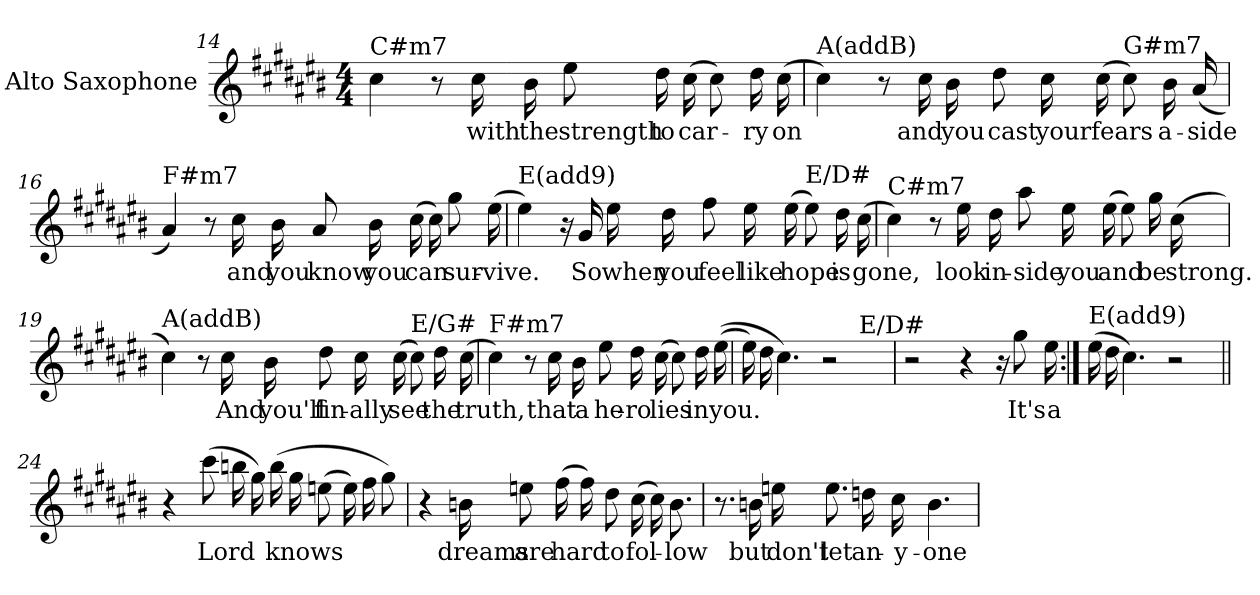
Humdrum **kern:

**kern	**text
*part1	*part1
*staff1	*staff1
*I"Alto Saxophone	*
*I'A. Sax.	*
*clefG2	*
*ITrd5c9	*
*k[f#c#g#d#]	*
*E:	*
*M4/4	*
=14	=14
!LO:TX:a:t=C#m7	!
4e	.
8r	.
16e	-with
16d#	-the
8g#L	-strength
16f#	-to
(16e	-car-
8eL)	.
16f#	-ry
(16e	-on
=15	=15
!LO:TX:a:t=A(addB)	!
4e)	.
8r	.
16e	-and
16d#	-you
8f#L	-cast
16e	-your
(16e	-fears
!LO:TX:a:t=G#m7	!
8eL)	.
16d#	-a-
(16c#	-side
=16	=16
!LO:TX:a:t=F#m7	!
4c#)	.
8r	.
16e	-and
16d#	-you
8c#L	-know
16d#	-you
(16e	-can
16eLL)	.
8b	-sur-
(16g#	-vive.
=17	=17
!LO:TX:a:t=E(add9)	!
4g#)	.
16r	.
16B	-So
16g#	-when
16f#	-you
8aL	-feel
16g#	-like
(16g#	-hope
!LO:TX:a:t=E/D#	!
8g#L)	.
16f#	-is
(16e	-gone,
=18	=18
!LO:TX:a:t=C#m7	!
4e)	.
8r	.
16g#	-look
16f#	-in-
8cc#L	-side
16g#	-you
(16g#	-and
8g#L)	.
16b	-be
(16e	-strong.
=19	=19
!LO:TX:a:t=A(addB)	!
4e)	.
8r	.
16e	-And
16d#	-you'll
8f#L	-fin-
16e	-ally
(16e	-see
!LO:TX:a:t=E/G#	!
8eL)	.
16f#	-the
(16e	-truth,
!!LO:LB:g=z
=20	=20
!LO:TX:a:t=F#m7	!
4e)	.
8r	.
16e	-that
16d#	-a
8g#L	-he-
16f#	-ro
(16e	-lies
8eL)	.
16f#	-in
((16g#	-you.
=21	=21
!LO:TX:a:t=E(add9)	!
*^	*
16g#LL)	2.ryy	.
16f#	.	.
4.e)	.	.
2r	.	.
!	!LO:TX:a:t=E/D#	!
.	4ryy	.
=22	=22	=22
!LO:TX:a:t=C#m7	!	!
*v	*v	*
2r	.
4r	.
16r	.
8b	-It's
16g#	-a
=23:|!	=23:|!
!LO:TX:a:t=E(add9)	!
(16g#LL	.
16f#	.
4.e)	.
2r	.
=24||	=24||
4r	.
(8eeL	-Lord
16dd	.
16b)	.
(16ddLL	-knows
16b	.
(8g	.
16gLL)	.
16a	.
8b)	.
=25	=25
4r	.
16dLL	-dreams
8g	-are
(16a	-hard
16aLL)	.
8f#	-to
(16e	-fol-
16eLL)	.
8.d	-low
=26	=26
8.r	.
16d	-but
16gLL	-don't
8.g	-let
16fLL	-an-
16e	-y-
4.d	-one
=	=
*-	*-
